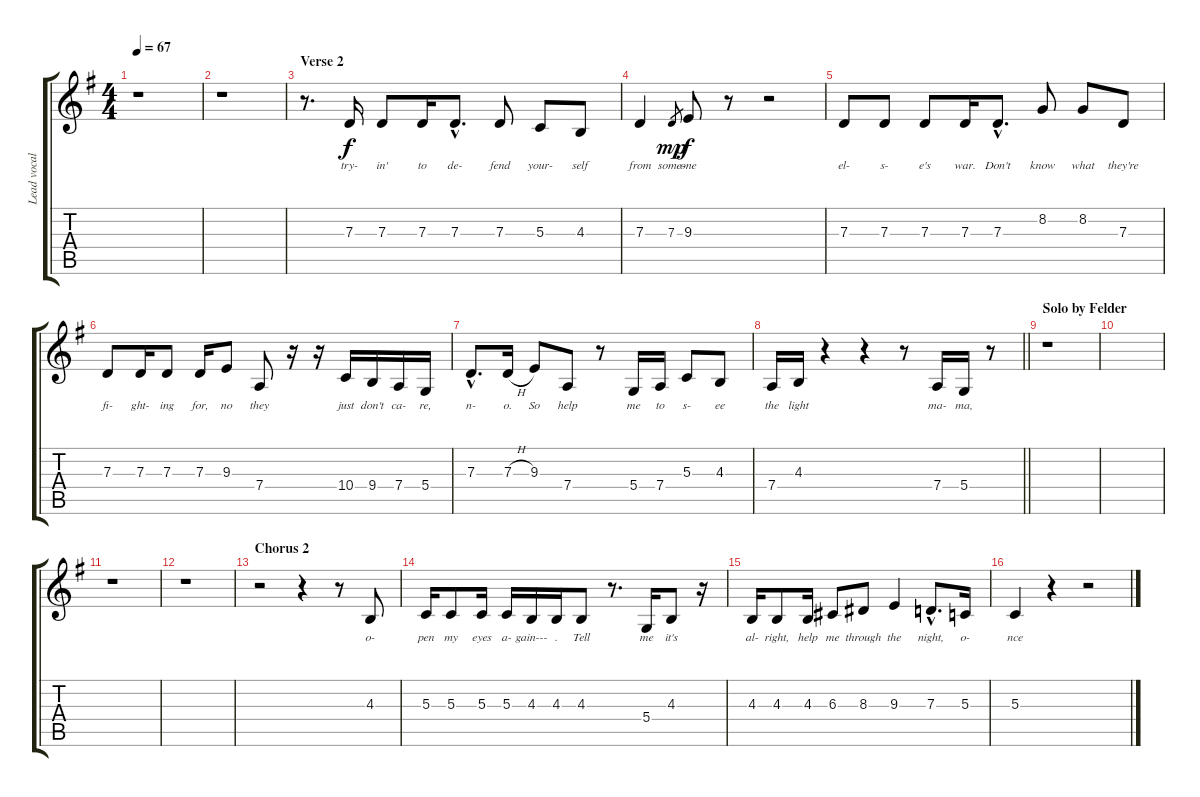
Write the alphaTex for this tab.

\track ("Lead vocal - Walsh" "Lead vocal") {instrument flute}
\staff {score tabs}
\tuning (E4 B3 G3 D3 A2 E2) {hide}
\ts (4 4)
\tempo 67
\clef g2
\ks g
r.1{dy f} |
r.1 |
\section ("" "Verse 2")
r.8{d} 7.3.16{lyrics (0 "try-") lyrics (1 "") lyrics (2 "") lyrics (3 "") lyrics (4 "")} 7.3.8{lyrics (0 "in'") lyrics (1 "") lyrics (2 "") lyrics (3 "") lyrics (4 "")} 7.3.16{lyrics (0 "to") lyrics (1 "") lyrics (2 "") lyrics (3 "") lyrics (4 "")} 7.3{hac}.8{d lyrics (0 "de-") lyrics (1 "") lyrics (2 "") lyrics (3 "") lyrics (4 "")} 7.3.8{lyrics (0 "fend") lyrics (1 "") lyrics (2 "") lyrics (3 "") lyrics (4 "")} 5.3.8{lyrics (0 "your-") lyrics (1 "") lyrics (2 "") lyrics (3 "") lyrics (4 "")} 4.3.8{lyrics (0 "self") lyrics (1 "") lyrics (2 "") lyrics (3 "") lyrics (4 "")} |
7.3.4{lyrics (0 "from") lyrics (1 "") lyrics (2 "") lyrics (3 "") lyrics (4 "")} 7.3.8{lyrics (0 "some-") lyrics (1 "") lyrics (2 "") lyrics (3 "") lyrics (4 "") gr dy mp} 9.3.8{lyrics (0 "one") lyrics (1 "") lyrics (2 "") lyrics (3 "") lyrics (4 "") dy f} r.8 r.2 |
7.3.8{lyrics (0 "el-") lyrics (1 "") lyrics (2 "") lyrics (3 "") lyrics (4 "")} 7.3.8{lyrics (0 "s-") lyrics (1 "") lyrics (2 "") lyrics (3 "") lyrics (4 "")} 7.3.8{lyrics (0 "e's") lyrics (1 "") lyrics (2 "") lyrics (3 "") lyrics (4 "")} 7.3.16{lyrics (0 "war.") lyrics (1 "") lyrics (2 "") lyrics (3 "") lyrics (4 "")} 7.3{hac}.8{d lyrics (0 "Don't") lyrics (1 "") lyrics (2 "") lyrics (3 "") lyrics (4 "")} 8.2.8{lyrics (0 "know") lyrics (1 "") lyrics (2 "") lyrics (3 "") lyrics (4 "")} 8.2.8{lyrics (0 "what") lyrics (1 "") lyrics (2 "") lyrics (3 "") lyrics (4 "")} 7.3.8{lyrics (0 "they're") lyrics (1 "") lyrics (2 "") lyrics (3 "") lyrics (4 "")} |
7.3.8{lyrics (0 "fi-") lyrics (1 "") lyrics (2 "") lyrics (3 "") lyrics (4 "")} 7.3.16{lyrics (0 "ght-") lyrics (1 "") lyrics (2 "") lyrics (3 "") lyrics (4 "")} 7.3.8{lyrics (0 "ing") lyrics (1 "") lyrics (2 "") lyrics (3 "") lyrics (4 "")} 7.3.16{lyrics (0 "for,") lyrics (1 "") lyrics (2 "") lyrics (3 "") lyrics (4 "")} 9.3.8{lyrics (0 "no") lyrics (1 "") lyrics (2 "") lyrics (3 "") lyrics (4 "")} 7.4.8{lyrics (0 "they") lyrics (1 "") lyrics (2 "") lyrics (3 "") lyrics (4 "")} r.16 r.16 10.4.16{lyrics (0 "just") lyrics (1 "") lyrics (2 "") lyrics (3 "") lyrics (4 "")} 9.4.16{lyrics (0 "don't") lyrics (1 "") lyrics (2 "") lyrics (3 "") lyrics (4 "")} 7.4.16{lyrics (0 "ca-") lyrics (1 "") lyrics (2 "") lyrics (3 "") lyrics (4 "")} 5.4.16{lyrics (0 "re,") lyrics (1 "") lyrics (2 "") lyrics (3 "") lyrics (4 "")} |
7.3{hac}.8{d lyrics (0 "n-") lyrics (1 "") lyrics (2 "") lyrics (3 "") lyrics (4 "")} 7.3{h}.16{lyrics (0 "o.") lyrics (1 "") lyrics (2 "") lyrics (3 "") lyrics (4 "")} 9.3.8{lyrics (0 "So") lyrics (1 "") lyrics (2 "") lyrics (3 "") lyrics (4 "")} 7.4.8{lyrics (0 "help") lyrics (1 "") lyrics (2 "") lyrics (3 "") lyrics (4 "")} r.8 5.4.16{lyrics (0 "me") lyrics (1 "") lyrics (2 "") lyrics (3 "") lyrics (4 "")} 7.4.16{lyrics (0 "to") lyrics (1 "") lyrics (2 "") lyrics (3 "") lyrics (4 "")} 5.3.8{lyrics (0 "s-") lyrics (1 "") lyrics (2 "") lyrics (3 "") lyrics (4 "")} 4.3.8{lyrics (0 "ee") lyrics (1 "") lyrics (2 "") lyrics (3 "") lyrics (4 "")} |
\barLineRight lightlight
7.4.16{lyrics (0 "the") lyrics (1 "") lyrics (2 "") lyrics (3 "") lyrics (4 "")} 4.3.16{lyrics (0 "light") lyrics (1 "") lyrics (2 "") lyrics (3 "") lyrics (4 "")} r.4 r.4 r.8 7.4.16{lyrics (0 "ma-") lyrics (1 "") lyrics (2 "") lyrics (3 "") lyrics (4 "")} 5.4.16{lyrics (0 "ma,") lyrics (1 "") lyrics (2 "") lyrics (3 "") lyrics (4 "")} r.8 |
\section ("" "Solo by Felder")
r.1 |
|
r.1 |
r.1 |
\section ("" "Chorus 2")
r.2 r.4 r.8 4.3.8{lyrics (0 "o-") lyrics (1 "") lyrics (2 "") lyrics (3 "") lyrics (4 "")} |
5.3.16{lyrics (0 "pen") lyrics (1 "") lyrics (2 "") lyrics (3 "") lyrics (4 "")} 5.3.8{lyrics (0 "my") lyrics (1 "") lyrics (2 "") lyrics (3 "") lyrics (4 "")} 5.3.16{lyrics (0 "eyes") lyrics (1 "") lyrics (2 "") lyrics (3 "") lyrics (4 "")} 5.3.16{lyrics (0 "a-") lyrics (1 "") lyrics (2 "") lyrics (3 "") lyrics (4 "")} 4.3.16{lyrics (0 "gain---") lyrics (1 "") lyrics (2 "") lyrics (3 "") lyrics (4 "")} 4.3.16{lyrics (0 ".") lyrics (1 "") lyrics (2 "") lyrics (3 "") lyrics (4 "")} 4.3.8{lyrics (0 "Tell") lyrics (1 "") lyrics (2 "") lyrics (3 "") lyrics (4 "")} r.8{d} 5.4.16{lyrics (0 "me") lyrics (1 "") lyrics (2 "") lyrics (3 "") lyrics (4 "")} 4.3.8{lyrics (0 "it's") lyrics (1 "") lyrics (2 "") lyrics (3 "") lyrics (4 "")} r.16 |
4.3.16{lyrics (0 "al-") lyrics (1 "") lyrics (2 "") lyrics (3 "") lyrics (4 "")} 4.3.8{lyrics (0 "right,") lyrics (1 "") lyrics (2 "") lyrics (3 "") lyrics (4 "")} 4.3.16{lyrics (0 "help") lyrics (1 "") lyrics (2 "") lyrics (3 "") lyrics (4 "")} 6.3.8{lyrics (0 "me") lyrics (1 "") lyrics (2 "") lyrics (3 "") lyrics (4 "")} 8.3.8{lyrics (0 "through") lyrics (1 "") lyrics (2 "") lyrics (3 "") lyrics (4 "")} 9.3.4{lyrics (0 "the") lyrics (1 "") lyrics (2 "") lyrics (3 "") lyrics (4 "")} 7.3{hac}.8{d lyrics (0 "night,") lyrics (1 "") lyrics (2 "") lyrics (3 "") lyrics (4 "")} 5.3.16{lyrics (0 "o-") lyrics (1 "") lyrics (2 "") lyrics (3 "") lyrics (4 "")} |
5.3.4{lyrics (0 "nce") lyrics (1 "") lyrics (2 "") lyrics (3 "") lyrics (4 "")} r.4 r.2
